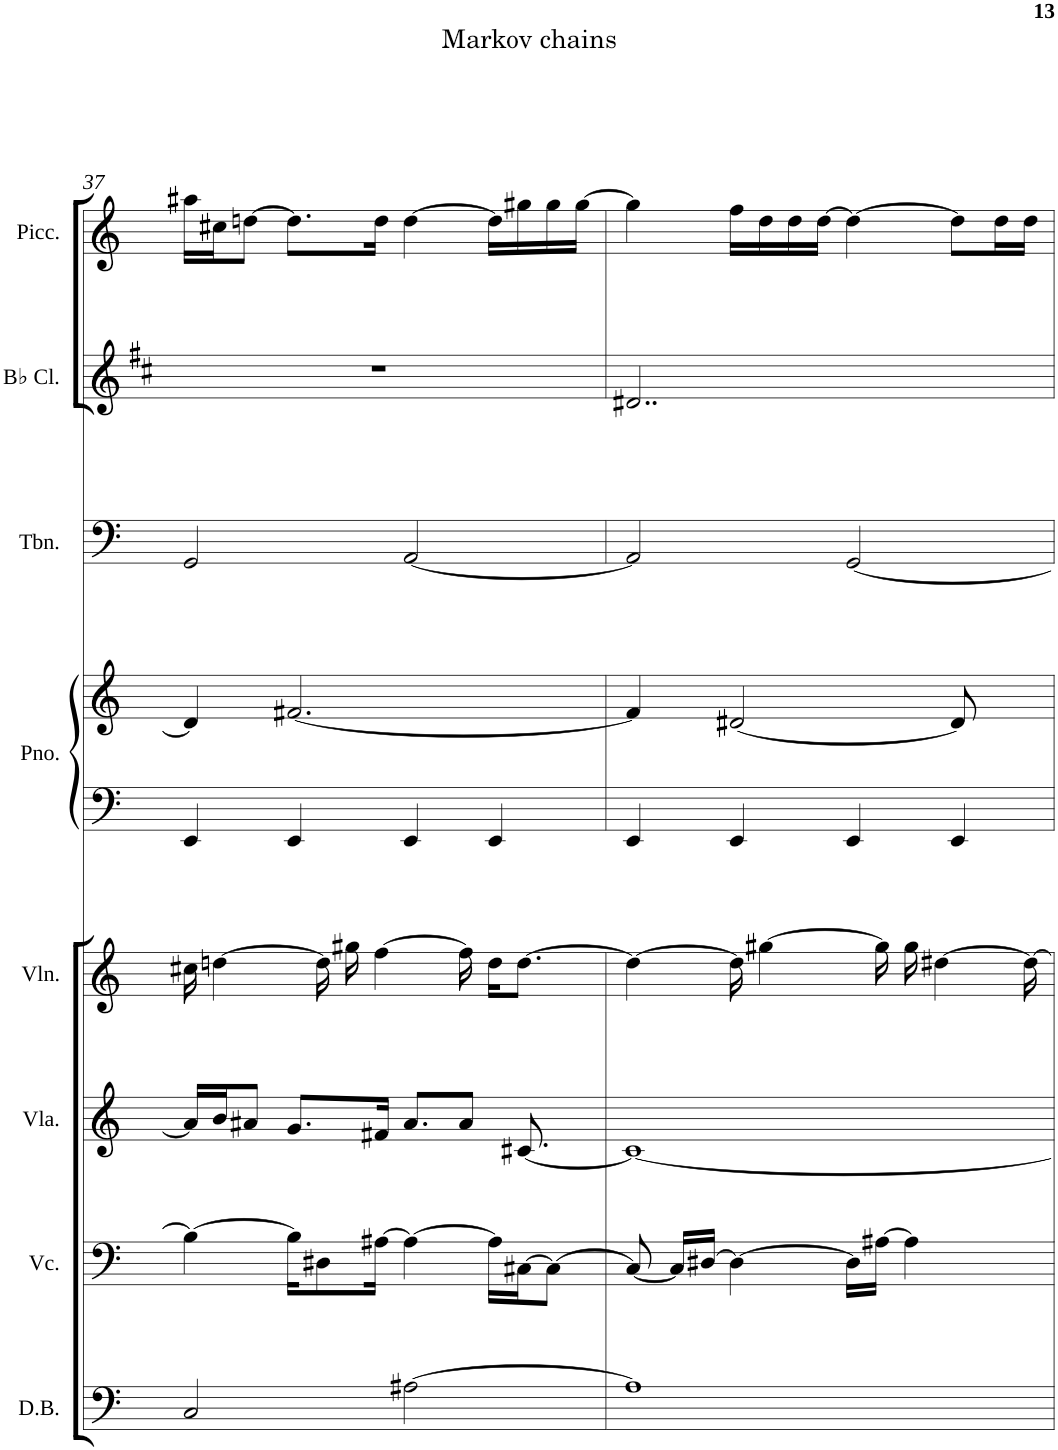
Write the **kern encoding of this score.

**kern	**kern	**kern	**kern	**kern	**kern	**kern	**kern	**kern
*part8	*part7	*part6	*part5	*part4	*part4	*part3	*part2	*part1
*staff9	*staff8	*staff7	*staff6	*staff5	*staff4	*staff3	*staff2	*staff1
*I"Double Bass	*I"Cello	*I"Viola	*I"Violin	*I"Piano	*	*I"Trombone	*I"Clarinet in Bb	*I"Piccolo
*I'D.B.	*	*I'Vla.	*I'Vln.	*I'Pno.	*	*I'Tbn.	*	*I'Picc.
!!LO:PB:g=z
*clefF4	*clefF4	*clefG2	*clefG2	*clefF4	*clefG2	*clefF4	*clefG2	*clefG2
*Trd7c12	*	*	*	*	*	*	*Trd1c2	*Trd-7c-12
*k[]	*k[]	*k[]	*k[]	*k[]	*k[]	*k[]	*k[f#c#]	*k[]
*M4/4	*M4/4	*M4/4	*M4/4	*M4/4	*M4/4	*M4/4	*M4/4	*M4/4
=37	=37	=37	=37	=37	=37	=37	=37	=37
2C/	4B\_	16a/LL]	16cc#X\	4EE/	4d#/]	2GG/	1r	16aa#X\LL
.	.	16b/J	[4ddn\	.	.	.	.	16cc#X\J
.	.	8a#X/J	.	.	.	.	.	[8ddn\J
.	16B\KL]	8.g/L	.	4EE/	[2.f#X/	.	.	8.dd\L]
.	8D#X\	.	16dd\]	.	.	.	.	.
.	.	.	16gg#X\	.	.	.	.	.
.	[16A#X\Jk	16f#X/Jk	[4ff\	.	.	.	.	16dd\Jk
[2A#X\	4A#\_	8.a#/L	.	4EE/	.	[2AA/	.	[4dd\
.	.	8a#/J	16ff\]	.	.	.	.	.
.	16A#\LL]	.	16dd\KL	4EE/	.	.	.	16dd\LL]
.	[16C#X\J	[8.c#X/	[8.dd\J	.	.	.	.	16gg#X\
.	8C#\J_	.	.	.	.	.	.	16gg#\
.	.	.	.	.	.	.	.	[16gg#\JJ
=38	=38	=38	=38	=38	=38	=38	=38	=38
1A#]	8C#/_	1c#_	4dd\_	4EE/	4f#/]	2AA/]	2..d#X/	4gg#\]
.	16C#/LL]	.	.	.	.	.	.	.
.	[16D#X/JJ	.	.	.	.	.	.	.
.	4D#\_	.	16dd\]	4EE/	[2d#X/	.	.	16ff\LL
.	.	.	[4gg#X\	.	.	.	.	16dd\
.	.	.	.	.	.	.	.	16dd\
.	.	.	.	.	.	.	.	[16dd\JJ
.	16D#\LL]	.	.	4EE/	.	[2GG/	.	4dd\_
.	[16A#X\JJ	.	16gg#\]	.	.	.	.	.
.	4A#\]	.	16gg#\	.	.	.	.	.
.	.	.	[4dd#X\	.	.	.	.	.
.	.	.	.	4EE/	8d#/]	.	.	8dd\L]
.	8ryy	.	.	.	8ryy	.	8ryy	16dd\L
.	.	.	16dd#\_	.	.	.	.	16dd\JJ
=	=	=	=	=	=	=	=	=
*-	*-	*-	*-	*-	*-	*-	*-	*-
